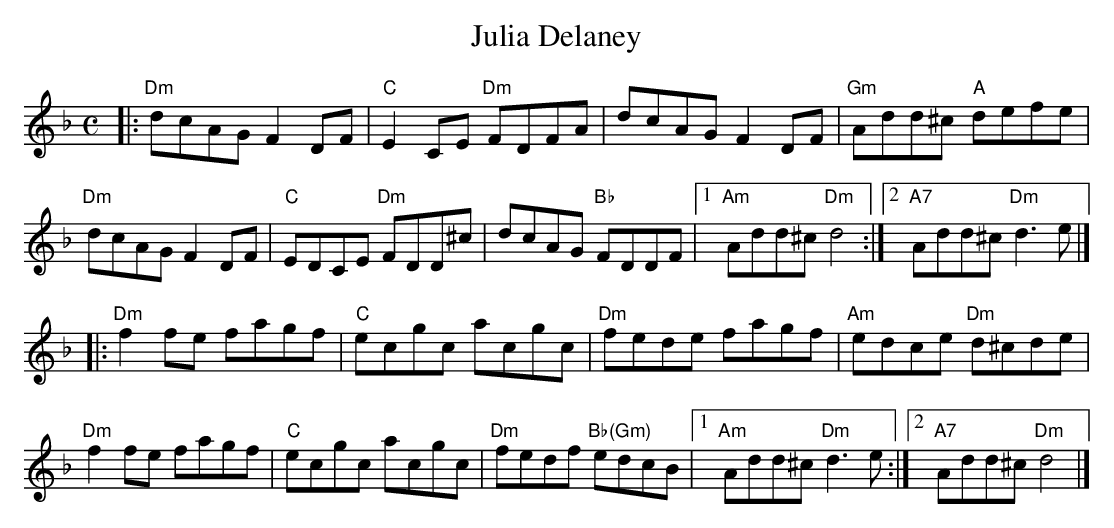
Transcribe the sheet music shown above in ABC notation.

X:1
T: Julia Delaney
M: C
L: 1/8
K: Dm
|:\
"Dm"dcAG F2DF | "C"E2CE "Dm"FDFA | dcAG F2DF | "Gm"Add^c "A"defe |
"Dm"dcAG F2DF | "C"EDCE "Dm"FDD^c | dcAG "Bb"FDDF |1 "Am"Add^c "Dm"d4 :|[2 "A7"Add^c "Dm"d3e |]
|:\
"Dm" f2fe fagf | "C" ecgc acgc | "Dm"fede fagf | "Am"edce "Dm"d^cde |
"Dm" f2fe fagf | "C" ecgc acgc | "Dm"fedf "Bb(Gm)"edcB |1 "Am"Add^c "Dm"d3e :|[2 "A7"Add^c "Dm"d4 |]
